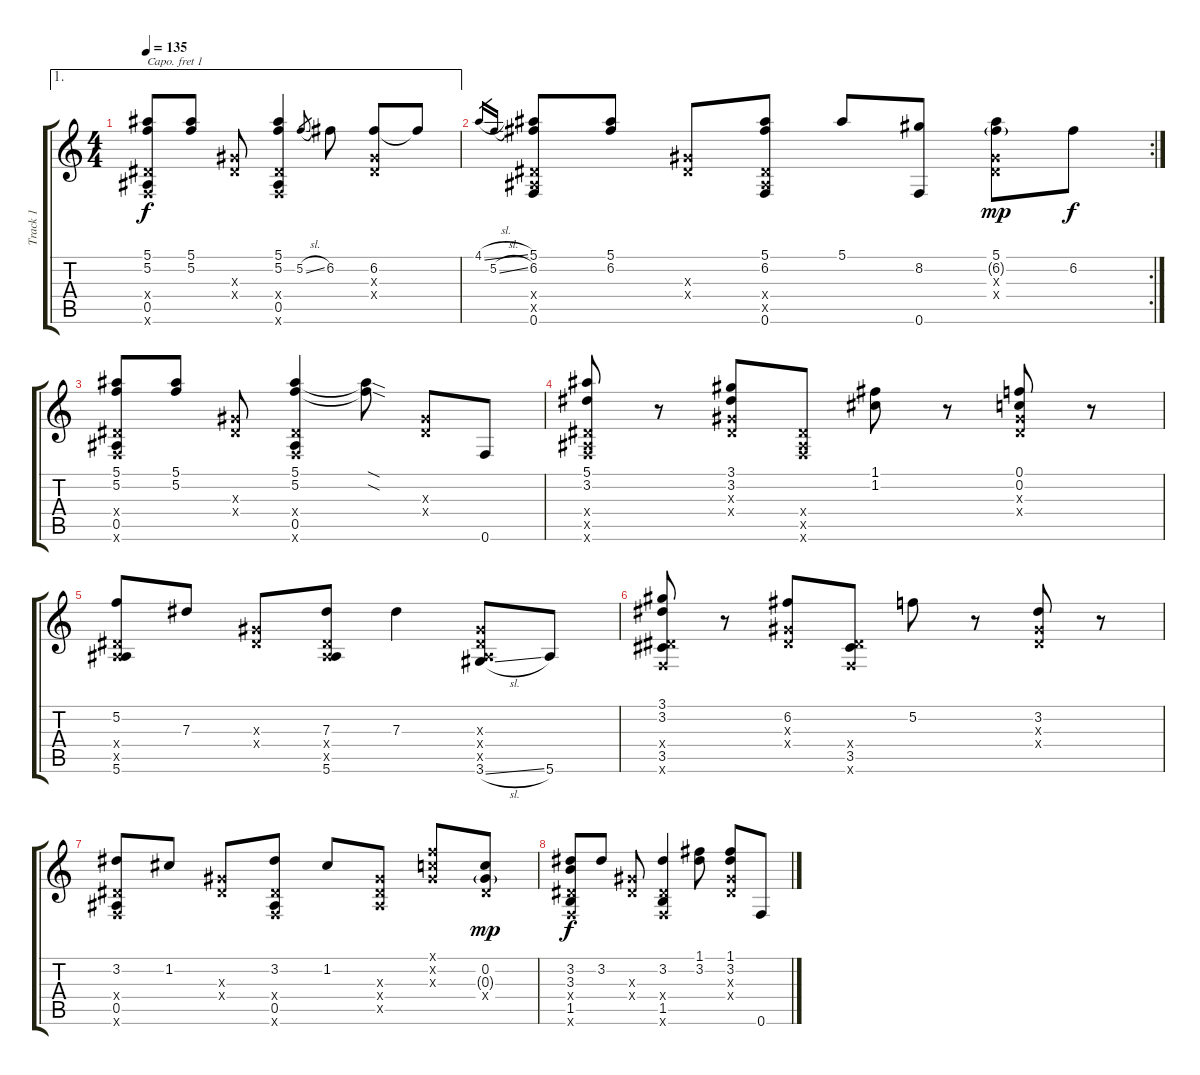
\track ("Track 1" "Track 1") {instrument acousticguitarsteel}
\staff {score tabs}
\capo 1
\tuning (E4 B3 G3 D3 A2 E2) {hide}
\ae 1
\ts (4 4)
\tempo 135
\clef g2
\ks c
(5.1 5.2 0.4{x} 0.5 0.6{x}).8{dy f} (5.1 5.2).8 (0.3{x} 0.4{x}).8 (5.1 5.2 0.4{x} 0.5 0.6{x}).4 5.2{sl}.8{gr} 6.2.8 (6.2 0.3{x} 0.4{x}).8 6.2{t}.8 |
\rc 2
4.1{sl}.16{gr} 5.2{sl}.16{gr} (5.1 6.2 0.4{x} 0.5{x} 0.6).8 (5.1 6.2).8 (0.3{x} 0.4{x}).8 (5.1 6.2 0.4{x} 0.5{x} 0.6).8 5.1.8 (8.2 0.6).8 (5.1 6.2{g} 0.3{x} 0.4{x}).8{dy mp} 6.2.8{dy f} |
(5.1 5.2 0.4{x} 0.5 0.6{x}).8 (5.1 5.2).8 (0.3{x} 0.4{x}).8 (5.1 5.2 0.4{x} 0.5 0.6{x}).4 (5.1{sod t} 5.2{sod t}).8 (0.3{x} 0.4{x}).8 0.6.8 |
(5.1 3.2 0.4{x} 0.5{x} 0.6{x}).8 r.8 (3.1 3.2 0.3{x} 0.4{x}).8 (0.4{x} 0.5{x} 0.6{x}).8 (1.1 1.2).8 r.8 (0.1 0.2 0.3{x} 0.4{x}).8 r.8 |
(5.2 0.4{x} 0.5{x} 5.6).8 7.3.8 (0.3{x} 0.4{x}).8 (7.3 0.4{x} 0.5{x} 5.6).8 7.3.4 (0.3{x} 0.4{x} 0.5{x} 3.6{sl}).8 5.6.8 |
(3.1 3.2 0.4{x} 3.5 0.6{x}).8 r.8 (6.2 0.3{x} 0.4{x}).8 (0.4{x} 3.5 0.6{x}).8 5.2.8 r.8 (3.2 0.3{x} 0.4{x}).8 r.8 |
(3.2 0.4{x} 0.5 0.6{x}).8 1.2.8 (0.3{x} 0.4{x}).8 (3.2 0.4{x} 0.5 0.6{x}).8 1.2.8 (0.3{x} 0.4{x} 0.5{x}).8 (0.1{x} 0.2{x} 0.3{x}).8 (0.2 0.3{g} 0.4{x}).8{dy mp} |
(3.2 3.3 0.4{x} 1.5 0.6{x}).8{dy f} 3.2.8 (0.3{x} 0.4{x}).8 (3.2 0.4{x} 1.5 0.6{x}).4 (1.1 3.2).8 (1.1 3.2 0.3{x} 0.4{x}).8 0.6.8
